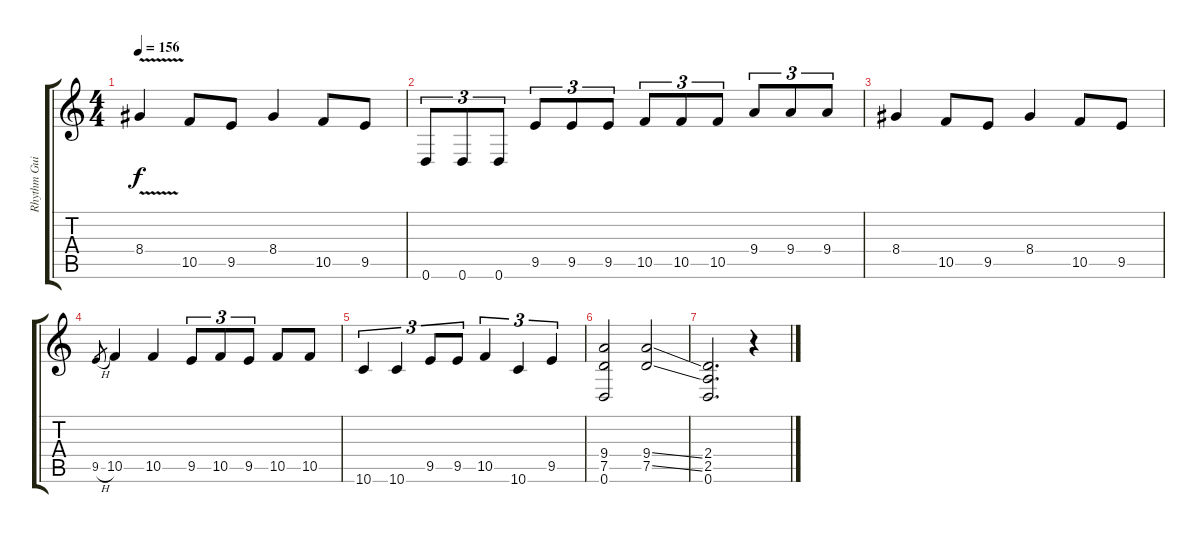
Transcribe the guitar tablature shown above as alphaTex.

\track ("Rhythm Guitar 1" "Rhythm Gui") {instrument distortionguitar}
\staff {score tabs}
\tuning (D4 A3 F3 C3 G2 D2) {hide}
\ts (4 4)
\tempo 156
\clef g2
\ks c
8.4{v}.4{dy f} 10.5.8 9.5.8 8.4.4 10.5.8 9.5.8 |
0.6.8{tu (3 2)} 0.6.8{tu (3 2)} 0.6.8{tu (3 2)} 9.5.8{tu (3 2)} 9.5.8{tu (3 2)} 9.5.8{tu (3 2)} 10.5.8{tu (3 2)} 10.5.8{tu (3 2)} 10.5.8{tu (3 2)} 9.4.8{tu (3 2)} 9.4.8{tu (3 2)} 9.4.8{tu (3 2)} |
8.4.4 10.5.8 9.5.8 8.4.4 10.5.8 9.5.8 |
9.5{h}.8{gr} 10.5.4 10.5.4 9.5.8{tu (3 2)} 10.5.8{tu (3 2)} 9.5.8{tu (3 2)} 10.5.8 10.5.8 |
10.6.4{tu (3 2)} 10.6.4{tu (3 2)} 9.5.8{tu (3 2)} 9.5.8{tu (3 2)} 10.5.4{tu (3 2)} 10.6.4{tu (3 2)} 9.5.4{tu (3 2)} |
(9.4 7.5 0.6).2 (9.4{ss} 7.5{ss}).2 |
(2.4 2.5 0.6).2{d} r.4
